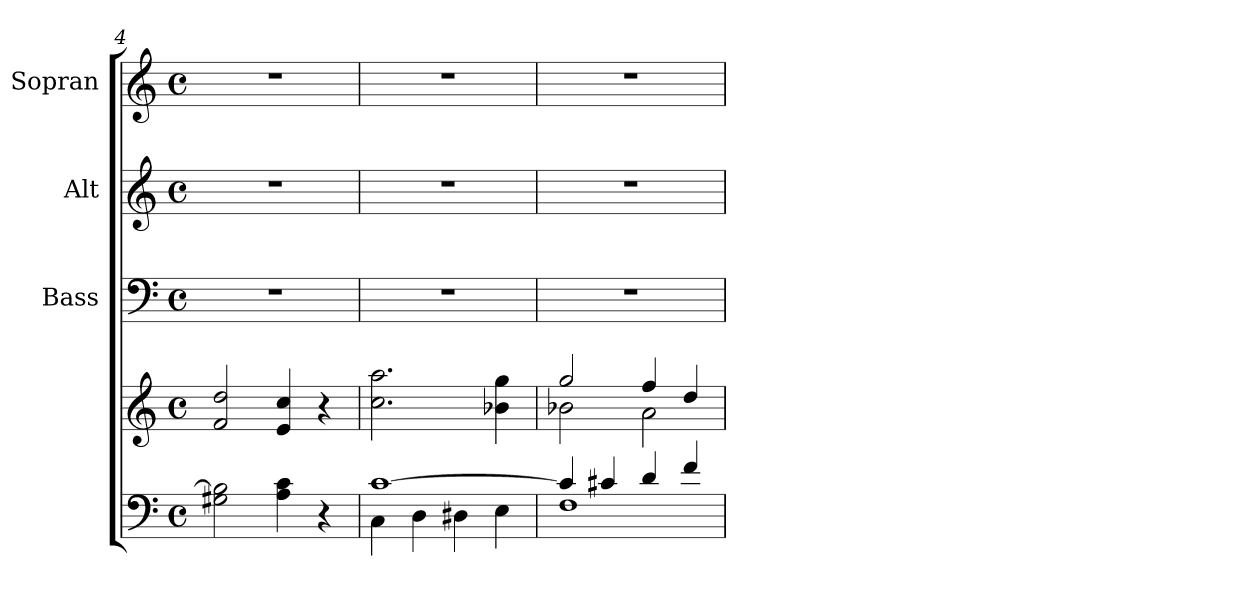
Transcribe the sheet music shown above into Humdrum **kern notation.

**kern	**kern	**kern	**kern	**kern
*part4	*part4	*part3	*part2	*part1
*staff5	*staff4	*staff3	*staff2	*staff1
*	*	*I"Bass	*I"Alt	*I"Sopran
*	*	*I'B.	*I'A	*I'S
*clefF4	*clefG2	*clefF4	*clefG2	*clefG2
*k[]	*k[]	*k[]	*k[]	*k[]
*C:	*C:	*C:	*C:	*C:
*M4/4	*M4/4	*M4/4	*M4/4	*M4/4
*met(c)	*met(c)	*met(c)	*met(c)	*met(c)
=4	=4	=4	=4	=4
2G#X\ 2B\]	2f/ 2dd/	1r	1r	1r
4A\ 4c\	4e/ 4cc/	.	.	.
4r	4r	.	.	.
=5	=5	=5	=5	=5
*^	*	*	*	*
[>1c	4C\	2.cc\ 2.aa\	1r	1r	1r
.	4D\	.	.	.	.
.	4D#X\	.	.	.	.
.	4E\	4b-X\ 4gg\	.	.	.
=6	=6	=6	=6	=6	=6
*	*	*^	*	*	*
4c/]	1F	2gg/	2b-X\	1r	1r	1r
4c#X/	.	.	.	.	.	.
4d/	.	4ff/	2a\	.	.	.
4f/	.	4dd/	.	.	.	.
*v	*v	*	*	*	*	*
*	*v	*v	*	*	*
=	=	=	=	=
*-	*-	*-	*-	*-
